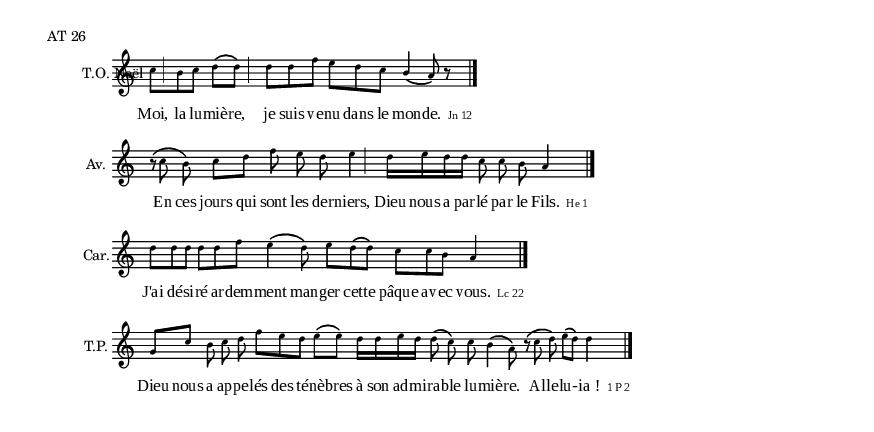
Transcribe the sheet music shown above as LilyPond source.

\version "2.10.0"
 \include "definitions.ly"
\markup {AT 26 }

\relative c'' { 
	\new Staff {
		\cadenzaOn
		\set Staff.instrumentName = \markup{ \center-align { T.O. Noël} }
		\times 2/3 { c8[\cesure \pespace b c] }  d8[\( d\)] \cesure\pespace 
		\times 2/3 { d8[ d f] }
		\times 2/3 { e8[ d c ] }
		\stemUp b4\( a8\) r8
		\endBar
	}	\addlyrics {
		Moi, la lu -- miè -- re, je suis ve -- nu dans le mon -- de.
		\markup { \citation #"Jn 12"}
	}
}


\relative c'' { 
	\new Staff {
		\cadenzaOn
		\set Staff.instrumentName = \markup{ \center-align { Av. } }
		\times 2/3 { r8\( c b\) }
		c[ d]
		\times 2/3 { f e d }
		e4
		\cesure\pespace  
		d16[ e d d]
		\times 2/3 { c8 c b }
		a4
		\endBar
	}	\addlyrics {
		En ces jours qui sont les der -- niers, Dieu nous a par -- lé par le Fils.
		\markup { \citation #"He 1"}
	}
}

\relative c'' { 
	\new Staff {
		\cadenzaOn
		\set Staff.instrumentName = \markup{ \center-align { Car. } }
		\times 2/3 { d8[ d d] }
		\times 2/3 { d8[ d f] }
		\times 2/3 { e4\( d8\) }
		\times 2/3 { e8[ d\( d]\) }		
		\times 2/3 { c8[ c b] }
		a4		
		\endBar
	}	\addlyrics {
		J'ai dé -- si -- ré ar -- dem -- ment man -- ger cet -- te pâque av -- ec vous.
		\markup { \citation #"Lc 22"}
	}
}

\relative c'' { 
	\new Staff {
		\cadenzaOn
		\set Staff.instrumentName = \markup{ \center-align { T.P. } }
		g8[ c]
		\times 2/3 { b c d }
		\times 2/3 { f[ e d] }
		e[\( e\)] \pespace 
		
		d16[ d e d]
		\times 2/3 { d8\( c\) c }
		\stemDown
		b4\( a8\) \pespace 
		\times 2/3 { r\( c d\) }
		e[\( d\)]
		d4
		\endBar
	}	\addlyrics {
		Dieu nous a ap -- pe -- lés des té -- nè -- bres à son ad -- mi -- ra -- ble lu -- miè -- re. "Al" -- le -- lu -- - -- "ia !"
		\markup { \citation #"1 P 2"}
	}
}
